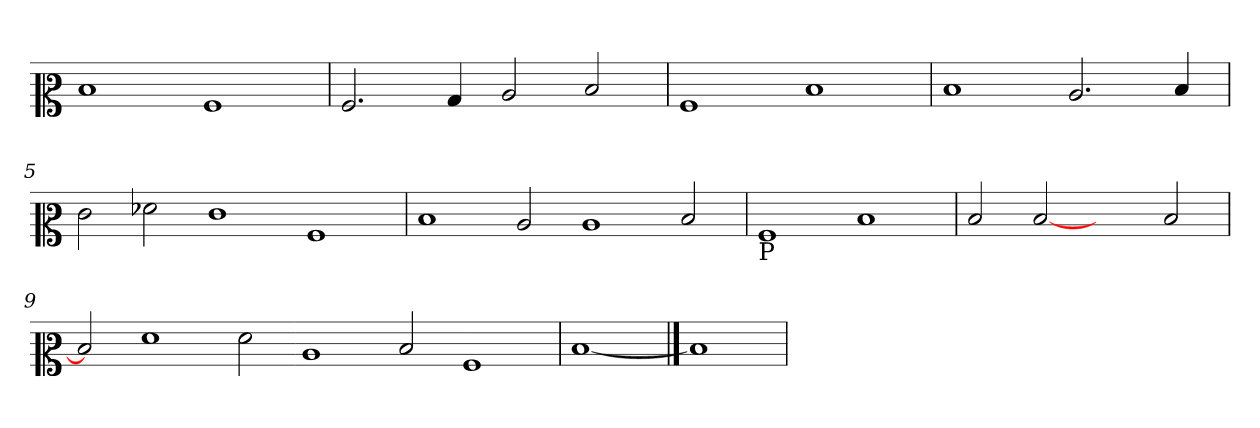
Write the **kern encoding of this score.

**kern
*part1
*staff1
*clefC2
*k[]
=1
1d
1A
=2
2.A/
4B/
2c/
2d/
=3
1A
1d
=4
1d
2.c/
4d/
=5
2e\
2f-X\
1e
1A
=6
1d
2c/
1c
2d/
=7
!LO:TX:b:t=P
1A
1d
=8
2d/
[2d
2ryy
2d/
=9
2d]
1f
2f\
1c
2d/
1A
=10
[1d
==11
1d]
=
*-
